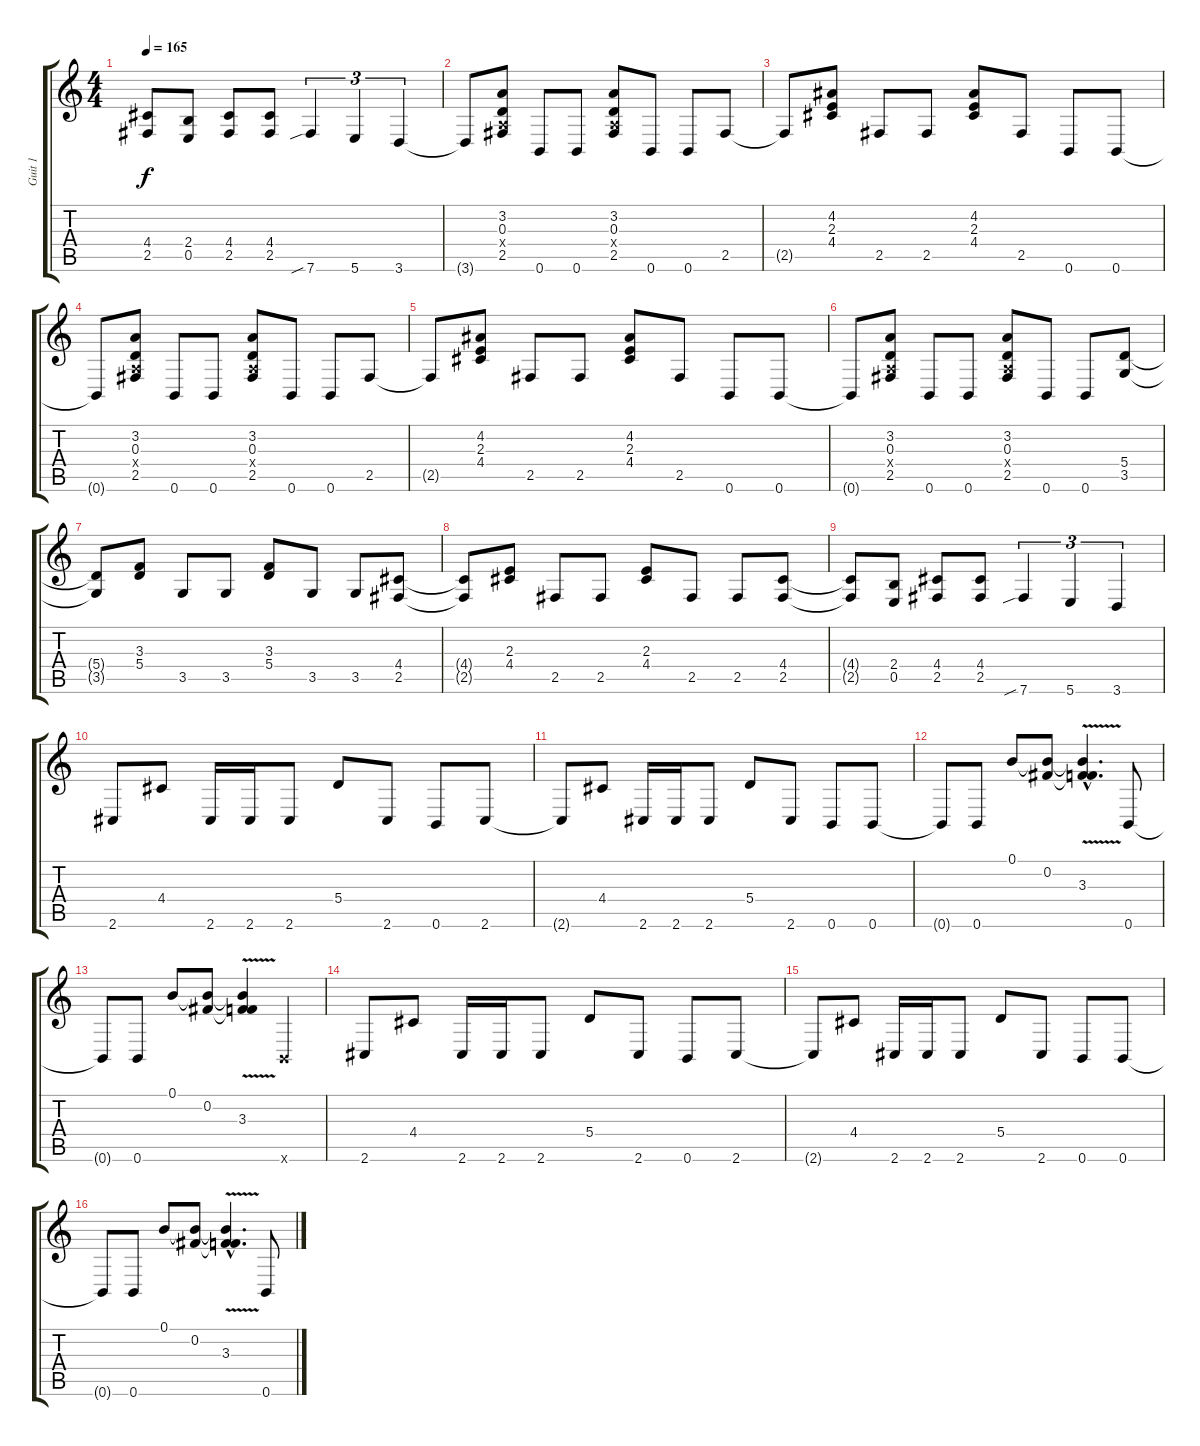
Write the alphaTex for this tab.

\track ("Guit 1" "Guit 1") {instrument distortionguitar}
\staff {score tabs}
\tuning (B3 Gb3 D3 A2 E2 B1) {hide}
\ts (4 4)
\tempo 165
\clef g2
\ks c
(4.4{t} 2.5{t}).8{dy f} (2.4 0.5).8 (4.4 2.5).8 (4.4 2.5).8 7.6{sib}.4{tu (3 2)} 5.6.4{tu (3 2)} 3.6.4{tu (3 2)} |
3.6{t}.8 (3.2 0.3 0.4{x} 2.5).8 0.6.8 0.6.8 (3.2 0.3 0.4{x} 2.5).8 0.6.8 0.6.8 2.5.8 |
2.5{t}.8 (4.2 2.3 4.4).8 2.5.8 2.5.8 (4.2 2.3 4.4).8 2.5.8 0.6.8 0.6.8 |
0.6{t}.8 (3.2 0.3 0.4{x} 2.5).8 0.6.8 0.6.8 (3.2 0.3 0.4{x} 2.5).8 0.6.8 0.6.8 2.5.8 |
2.5{t}.8 (4.2 2.3 4.4).8 2.5.8 2.5.8 (4.2 2.3 4.4).8 2.5.8 0.6.8 0.6.8 |
0.6{t}.8 (3.2 0.3 0.4{x} 2.5).8 0.6.8 0.6.8 (3.2 0.3 0.4{x} 2.5).8 0.6.8 0.6.8 (5.4 3.5).8 |
(5.4{t} 3.5{t}).8 (3.3 5.4).8 3.5.8 3.5.8 (3.3 5.4).8 3.5.8 3.5.8 (4.4 2.5).8 |
(4.4{t} 2.5{t}).8 (2.3 4.4).8 2.5.8 2.5.8 (2.3 4.4).8 2.5.8 2.5.8 (4.4 2.5).8 |
(4.4{t} 2.5{t}).8 (2.4 0.5).8 (4.4 2.5).8 (4.4 2.5).8 7.6{sib}.4{tu (3 2)} 5.6.4{tu (3 2)} 3.6.4{tu (3 2)} |
2.6.8 4.4.8 2.6.16 2.6.16 2.6.8 5.4.8 2.6.8 0.6.8 2.6.8 |
2.6{t}.8 4.4.8 2.6.16 2.6.16 2.6.8 5.4.8 2.6.8 0.6.8 0.6.8 |
0.6{t}.8 0.6.8 0.1.8 (0.1{t} 0.2).8 (0.1{hac t} 0.2{hac t} 3.3{v hac}).4{d} 0.6.8 |
0.6{t}.8 0.6.8 0.1.8 (0.1{t} 0.2).8 (0.1{t} 0.2{t} 3.3{v}).4 0.6{x}.4 |
2.6.8 4.4.8 2.6.16 2.6.16 2.6.8 5.4.8 2.6.8 0.6.8 2.6.8 |
2.6{t}.8 4.4.8 2.6.16 2.6.16 2.6.8 5.4.8 2.6.8 0.6.8 0.6.8 |
0.6{t}.8 0.6.8 0.1.8 (0.1{t} 0.2).8 (0.1{hac t} 0.2{hac t} 3.3{v hac}).4{d} 0.6.8
